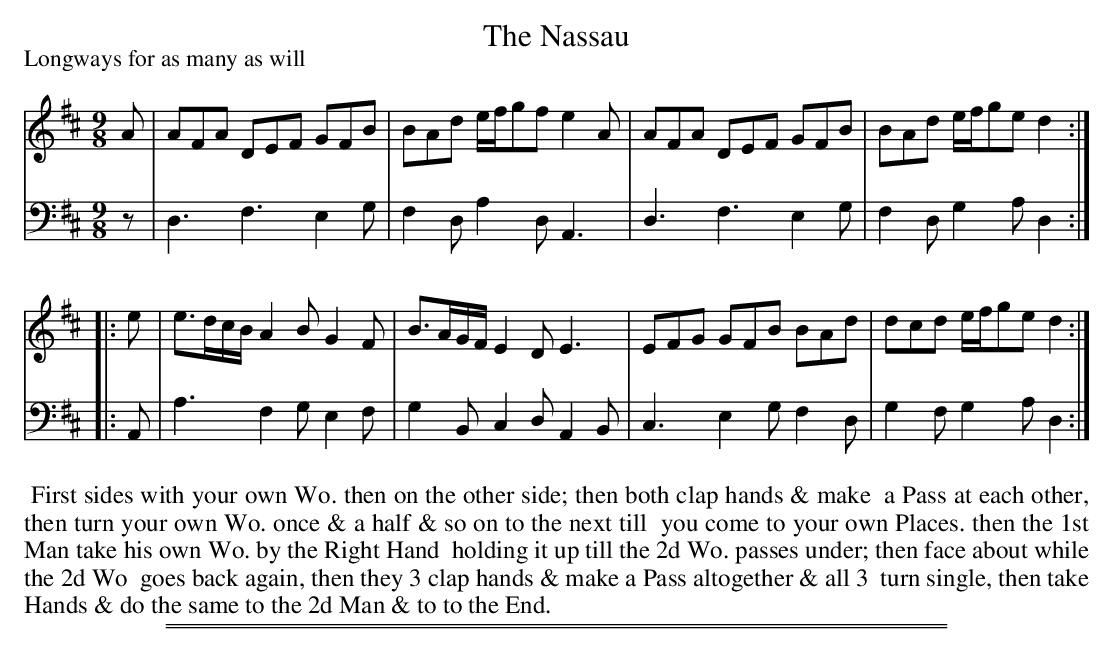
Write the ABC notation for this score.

X:1
T: The Nassau
P: Longways for as many as will
M: 9/8
L: 1/8
K: D
V: 1
A |\
AFA DEF GFB | BAd e/f/gf e2A |\
AFA DEF GFB | BAd e/f/ge d2 :|
|: e |\
e>dc/B/ A2B G2F | B>AG/F/ E2D    E3 |\
EFG     GFB BAd | dcd     e/f/ge d2 :|
V: 2 clef=bass middle=d
z |\
d3 f3 e2g | f2d a2d A3 |\
d3 f3 e2g | f2d g2a d2 :|
|: A |\
a3 f2g e2f | g2B c2d A2B |\
c3 e2g f2d | g2f g2a d2 :|
